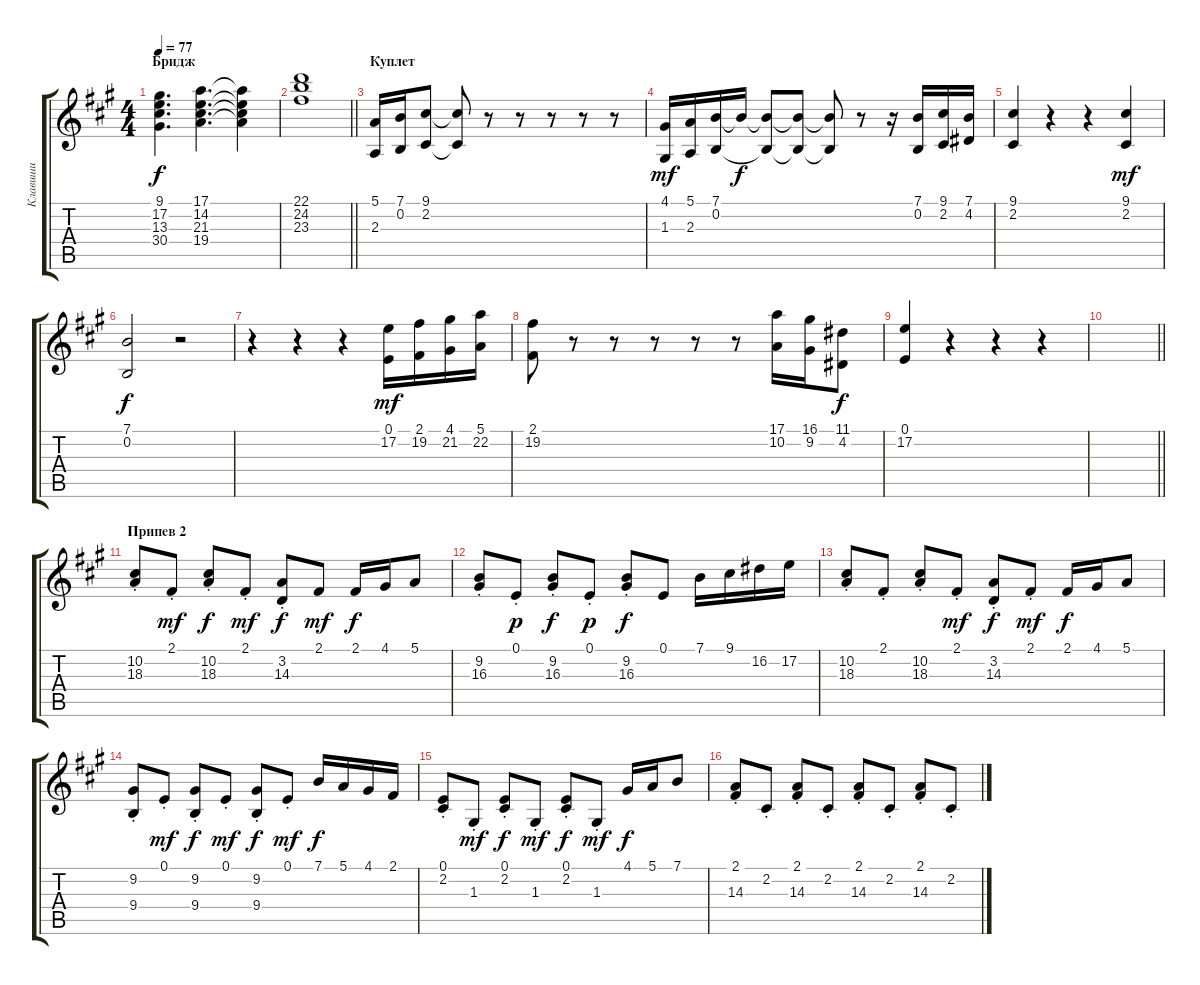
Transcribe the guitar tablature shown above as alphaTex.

\track ("Клавиши" "Клавиши") {instrument stringensemble1}
\staff {score tabs}
\tuning (E4 B3 G3 D3 A2 E2) {hide}
\ts (4 4)
\section ("" "Бридж")
\tempo 77
\clef g2
\ks f#minor
(9.1 17.2 13.3 30.4).4{d dy f instrument stringensemble1} (17.1 14.2 21.3 19.4).4{d} (17.1{t} 14.2{t} 21.3{t} 19.4{t}).4 |
\barLineRight lightlight
(22.1 24.2 23.3).1 |
\section ("" "Куплет")
(5.1 2.3).16{volume 11 instrument stringensemble1} (7.1 0.2).16 (9.1 2.2).8 (9.1{t} 2.2{t}).8 r.8 r.8 r.8 r.8 r.8 |
(4.1 1.3).16{dy mf volume 13} (5.1 2.3).16 (7.1 0.2).16 7.1{t}.16{dy f} (7.1{t} 0.2{t}).8 (7.1{t} 0.2{t}).8 (7.1{t} 0.2{t}).8 r.8 r.16 (7.1 0.2).16 (9.1 2.2).16 (7.1 4.2).16 |
(9.1 2.2).4 r.4 r.4 (9.1 2.2).4{dy mf} |
(7.1 0.2).2{dy f} r.2 |
r.4 r.4 r.4 (0.1 17.2).16{dy mf} (2.1 19.2).16 (4.1 21.2).16 (5.1 22.2).16 |
(2.1 19.2).8 r.8 r.8 r.8 r.8 r.8 (17.1 10.2).16 (16.1 9.2).16 (11.1 4.2).8{dy f} |
(0.1 17.2).4 r.4 r.4 r.4 |
\barLineRight lightlight
|
\section ("" "Припев 2")
(10.2{st} 18.3{st}).8{instrument stringensemble1} 2.1{st}.8{dy mf} (10.2{st} 18.3{st}).8{dy f} 2.1{st}.8{dy mf} (3.2{st} 14.3{st}).8{dy f} 2.1.8{dy mf} 2.1.16{dy f} 4.1.16 5.1.8 |
(9.2{st} 16.3{st}).8 0.1{st}.8{dy p} (9.2{st} 16.3{st}).8{dy f} 0.1{st}.8{dy p} (9.2{st} 16.3{st}).8{dy f} 0.1.8 7.1.16 9.1.16 16.2.16 17.2.16 |
(10.2{st} 18.3{st}).8 2.1{st}.8 (10.2{st} 18.3{st}).8 2.1{st}.8{dy mf} (3.2{st} 14.3{st}).8{dy f} 2.1{st}.8{dy mf} 2.1.16{dy f} 4.1.16 5.1.8 |
(9.2{st} 9.4{st}).8 0.1{st}.8{dy mf} (9.2{st} 9.4{st}).8{dy f} 0.1{st}.8{dy mf} (9.2{st} 9.4{st}).8{dy f} 0.1{st}.8{dy mf} 7.1.16{dy f} 5.1.16 4.1.16 2.1.16 |
(0.1{st} 2.2{st}).8 1.3{st}.8{dy mf} (0.1{st} 2.2{st}).8{dy f} 1.3{st}.8{dy mf} (0.1{st} 2.2{st}).8{dy f} 1.3{st}.8{dy mf} 4.1.16{dy f} 5.1.16 7.1.8 |
(2.1{st} 14.3{st}).8 2.2{st}.8 (2.1{st} 14.3{st}).8 2.2{st}.8 (2.1{st} 14.3{st}).8 2.2{st}.8 (2.1{st} 14.3{st}).8 2.2{st}.8
